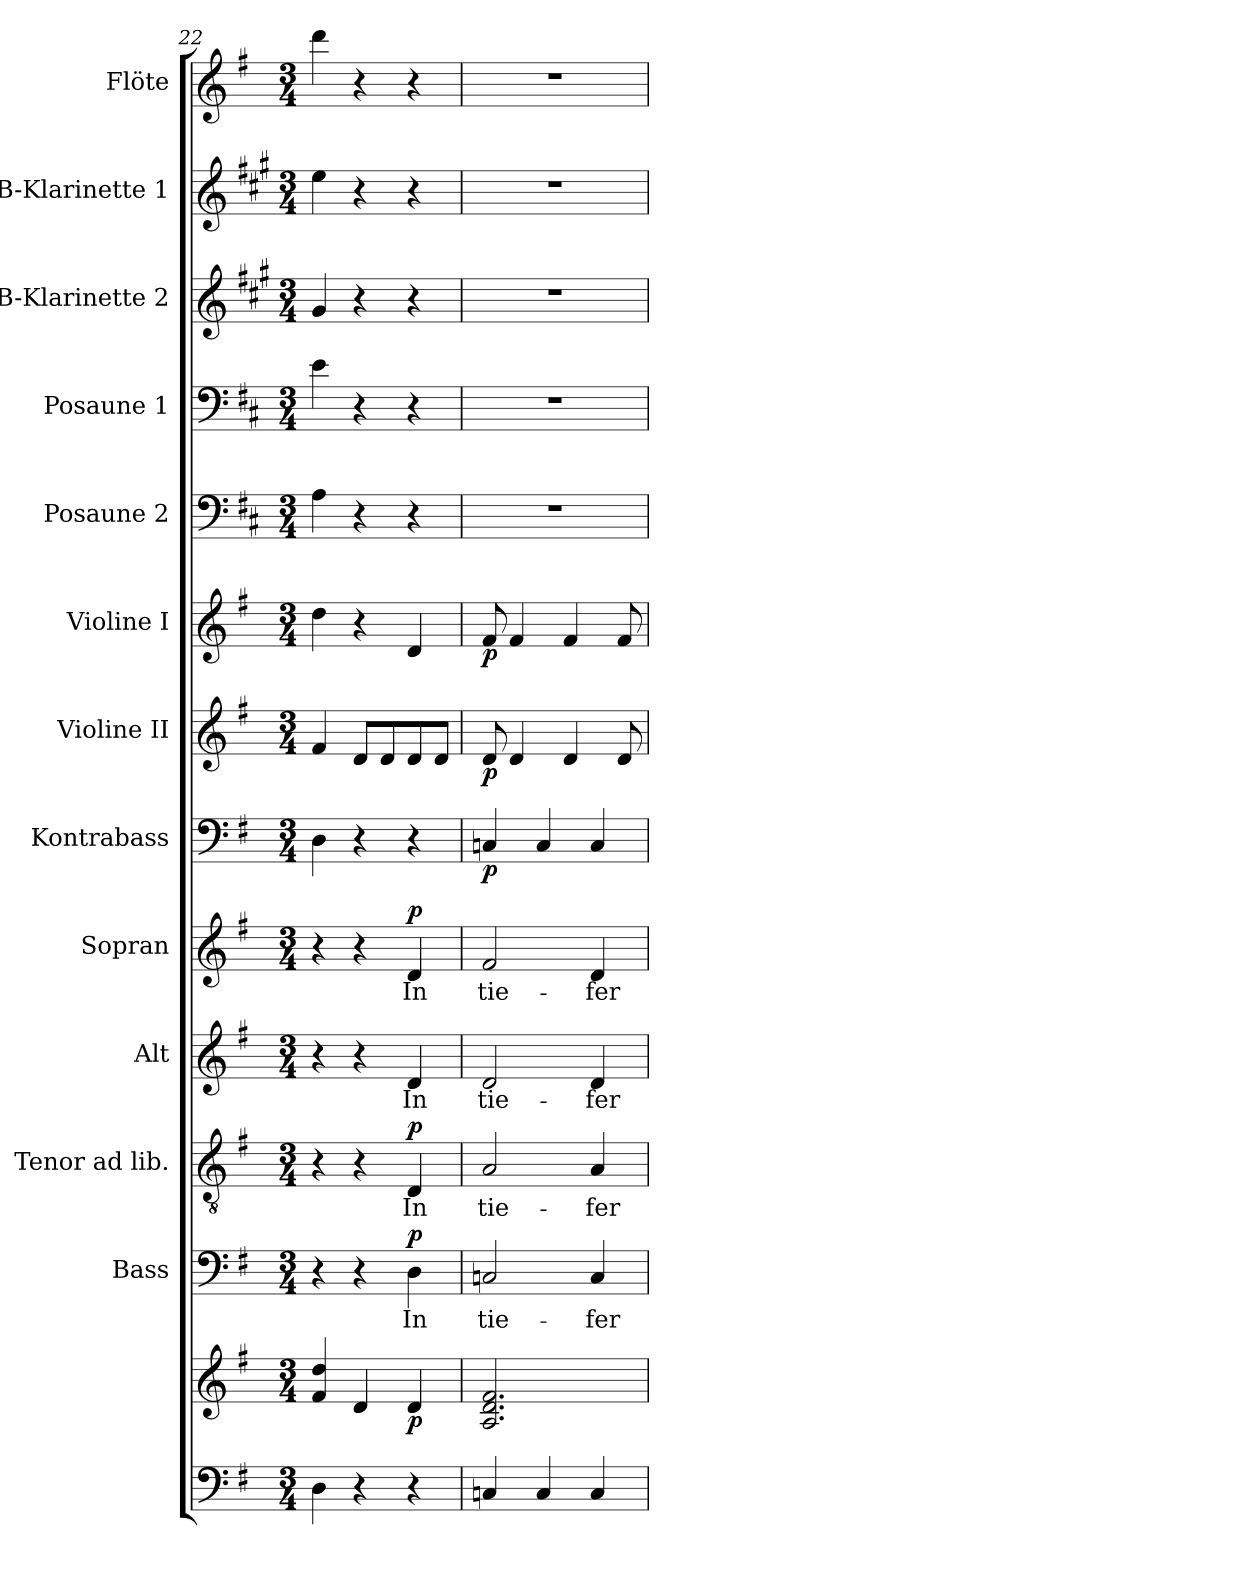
**kern	**kern	**dynam	**kern	**text	**dynam	**kern	**text	**dynam	**kern	**text	**kern	**text	**dynam	**kern	**dynam	**kern	**dynam	**kern	**dynam	**kern	**kern	**kern	**kern	**kern
*part13	*part13	*part13	*part12	*part12	*part12	*part11	*part11	*part11	*part10	*part10	*part9	*part9	*part9	*part8	*part8	*part7	*part7	*part6	*part6	*part5	*part4	*part3	*part2	*part1
*staff14	*staff13	*staff13/14	*staff12	*staff12	*staff12	*staff11	*staff11	*staff11	*staff10	*staff10	*staff9	*staff9	*staff9	*staff8	*staff8	*staff7	*staff7	*staff6	*staff6	*staff5	*staff4	*staff3	*staff2	*staff1
*	*	*	*I"Bass	*	*	*I"Tenor ad lib.	*	*	*I"Alt	*	*I"Sopran	*	*	*I"Kontrabass	*	*I"Violine II	*	*I"Violine I	*	*I"Posaune 2	*I"Posaune 1	*I"B-Klarinette 2	*I"B-Klarinette 1	*I"Flöte
*	*	*	*I'B.	*	*	*I'T.	*	*	*I'A.	*	*I'S.	*	*	*I'Kb.	*	*I'Vl. II	*	*I'Vl. I	*	*I'Pos 2	*I'Pos. 1	*I'B Kl. 2	*I'B Kl. 1	*I'Fl.
*clefF4	*clefG2	*	*clefF4	*	*	*clefGv2	*	*	*clefG2	*	*clefG2	*	*	*clefF4	*	*clefG2	*	*clefG2	*	*clefF4	*clefF4	*clefG2	*clefG2	*clefG2
*	*	*	*	*	*	*	*	*	*	*	*	*	*	*ITrd7c12	*	*	*	*	*	*ITrd4c7	*ITrd4c7	*ITrd1c2	*ITrd1c2	*
*k[f#]	*k[f#]	*	*k[f#]	*	*	*k[f#]	*	*	*k[f#]	*	*k[f#]	*	*	*k[f#]	*	*k[f#]	*	*k[f#]	*	*k[f#]	*k[f#]	*k[f#]	*k[f#]	*k[f#]
*G:	*G:	*	*G:	*	*	*G:	*	*	*G:	*	*G:	*	*	*G:	*	*G:	*	*G:	*	*G:	*G:	*G:	*G:	*G:
*M3/4	*M3/4	*	*M3/4	*	*	*M3/4	*	*	*M3/4	*	*M3/4	*	*	*M3/4	*	*M3/4	*	*M3/4	*	*M3/4	*M3/4	*M3/4	*M3/4	*M3/4
=22	=22	=22	=22	=22	=22	=22	=22	=22	=22	=22	=22	=22	=22	=22	=22	=22	=22	=22	=22	=22	=22	=22	=22	=22
4D\	4f#/ 4dd/	.	4r	.	.	4r	.	.	4r	.	4r	.	.	4DD\	.	4f#/	.	4dd\	.	4D\	4A\	4f#/	4dd\	4ddd\
4r	4d/	.	4r	.	.	4r	.	.	4r	.	4r	.	.	4r	.	8d/L	.	4r	.	4r	4r	4r	4r	4r
.	.	.	.	.	.	.	.	.	.	.	.	.	.	.	.	8d/	.	.	.	.	.	.	.	.
!	!	!LO:DY:b	!	!LO:LY:b	!LO:DY:a	!	!LO:LY:b	!LO:DY:a	!	!LO:LY:b	!	!LO:LY:b	!LO:DY:a	!	!	!	!	!	!	!	!	!	!	!
4r	4d/	p	4D\	In	p	4D/	In	p	4d/	In	4d/	In	p	4r	.	8d/	.	4d/	.	4r	4r	4r	4r	4r
.	.	.	.	.	.	.	.	.	.	.	.	.	.	.	.	8d/J	.	.	.	.	.	.	.	.
=23	=23	=23	=23	=23	=23	=23	=23	=23	=23	=23	=23	=23	=23	=23	=23	=23	=23	=23	=23	=23	=23	=23	=23	=23
!	!	!	!	!LO:LY:b	!	!	!LO:LY:b	!	!	!LO:LY:b	!	!LO:LY:b	!	!	!LO:DY:b	!	!LO:DY:b	!	!LO:DY:b	!	!	!	!	!
4Cn/	2.A/ 2.d/ 2.f#/	.	2Cn/	tie-	.	2A/	tie-	.	2d/	tie-	2f#/	tie-	.	4CCn/	p	8d/	p	8f#/	p	2.r	2.r	2.r	2.r	2.r
.	.	.	.	.	.	.	.	.	.	.	.	.	.	.	.	4d/	.	4f#/	.	.	.	.	.	.
4C/	.	.	.	.	.	.	.	.	.	.	.	.	.	4CC/	.	.	.	.	.	.	.	.	.	.
.	.	.	.	.	.	.	.	.	.	.	.	.	.	.	.	4d/	.	4f#/	.	.	.	.	.	.
!	!	!	!	!LO:LY:b	!	!	!LO:LY:b	!	!	!LO:LY:b	!	!LO:LY:b	!	!	!	!	!	!	!	!	!	!	!	!
4C/	.	.	4C/	-fer	.	4A/	-fer	.	4d/	-fer	4d/	-fer	.	4CC/	.	.	.	.	.	.	.	.	.	.
.	.	.	.	.	.	.	.	.	.	.	.	.	.	.	.	8d/	.	8f#/	.	.	.	.	.	.
=	=	=	=	=	=	=	=	=	=	=	=	=	=	=	=	=	=	=	=	=	=	=	=	=
*-	*-	*-	*-	*-	*-	*-	*-	*-	*-	*-	*-	*-	*-	*-	*-	*-	*-	*-	*-	*-	*-	*-	*-	*-
